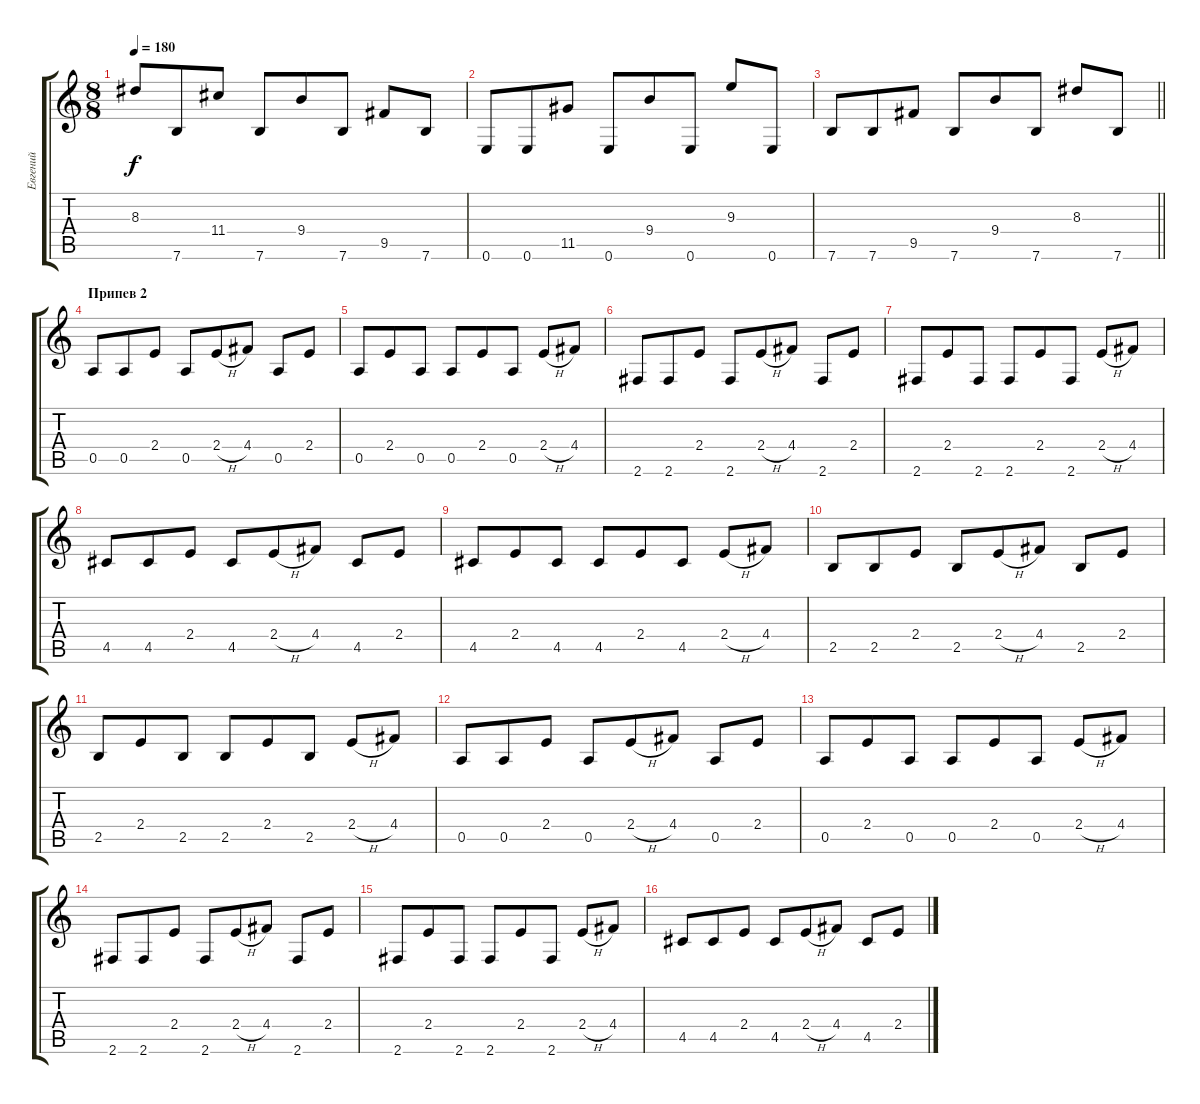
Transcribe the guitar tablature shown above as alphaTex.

\track ("Евгений" "Евгений") {instrument distortionguitar}
\staff {score tabs}
\tuning (E4 B3 G3 D3 A2 E2) {hide}
\ts (8 8)
\tempo 180
\clef g2
\ks c
8.3.8{dy f} 7.6.8 11.4.8 7.6.8 9.4.8 7.6.8 9.5.8 7.6.8 |
0.6.8 0.6.8 11.5.8 0.6.8 9.4.8 0.6.8 9.3.8 0.6.8 |
\barLineRight lightlight
7.6.8 7.6.8 9.5.8 7.6.8 9.4.8 7.6.8 8.3.8 7.6.8 |
\section ("" "Припев 2")
0.5.8 0.5.8 2.4.8 0.5.8 2.4{h}.8 4.4.8 0.5.8 2.4.8 |
0.5.8 2.4.8 0.5.8 0.5.8 2.4.8 0.5.8 2.4{h}.8 4.4.8 |
2.6.8 2.6.8 2.4.8 2.6.8 2.4{h}.8 4.4.8 2.6.8 2.4.8 |
2.6.8 2.4.8 2.6.8 2.6.8 2.4.8 2.6.8 2.4{h}.8 4.4.8 |
4.5.8 4.5.8 2.4.8 4.5.8 2.4{h}.8 4.4.8 4.5.8 2.4.8 |
4.5.8 2.4.8 4.5.8 4.5.8 2.4.8 4.5.8 2.4{h}.8 4.4.8 |
2.5.8 2.5.8 2.4.8 2.5.8 2.4{h}.8 4.4.8 2.5.8 2.4.8 |
2.5.8 2.4.8 2.5.8 2.5.8 2.4.8 2.5.8 2.4{h}.8 4.4.8 |
0.5.8 0.5.8 2.4.8 0.5.8 2.4{h}.8 4.4.8 0.5.8 2.4.8 |
0.5.8 2.4.8 0.5.8 0.5.8 2.4.8 0.5.8 2.4{h}.8 4.4.8 |
2.6.8 2.6.8 2.4.8 2.6.8 2.4{h}.8 4.4.8 2.6.8 2.4.8 |
2.6.8 2.4.8 2.6.8 2.6.8 2.4.8 2.6.8 2.4{h}.8 4.4.8 |
4.5.8 4.5.8 2.4.8 4.5.8 2.4{h}.8 4.4.8 4.5.8 2.4.8
